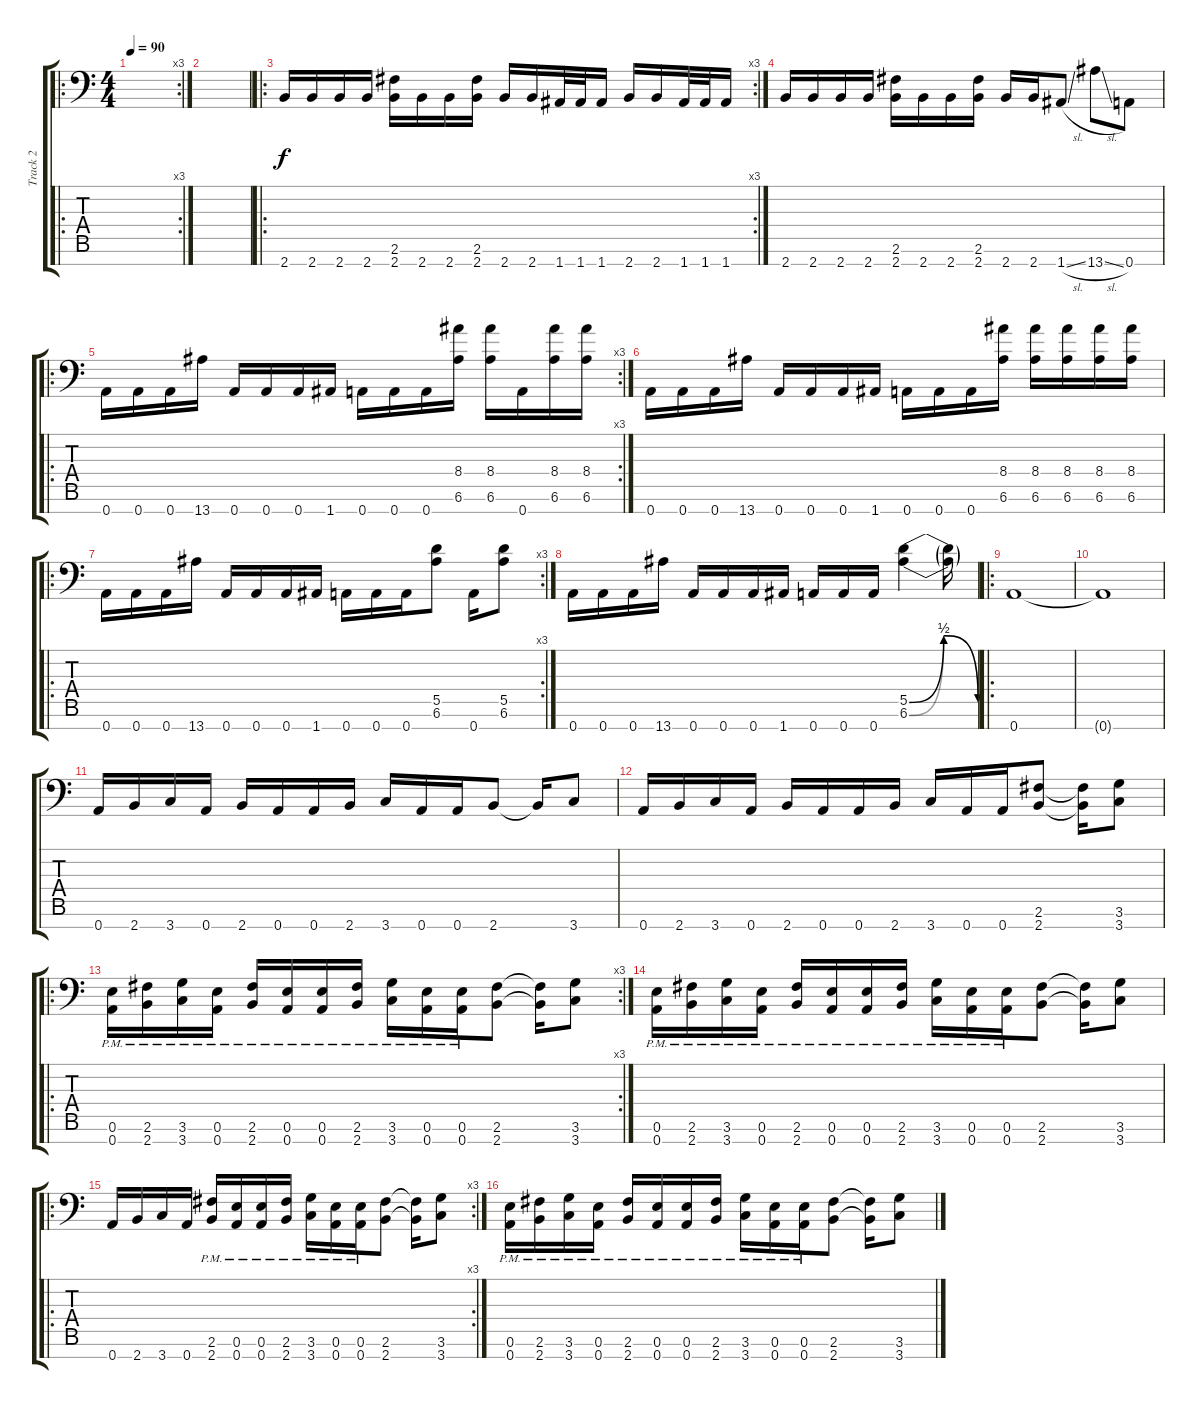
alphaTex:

\track ("Track 2" "Track 2") {instrument distortionguitar}
\staff {score tabs}
\tuning (E4 B3 G3 D3 A2 E2 A1) {hide}
\ro
\rc 3
\ts (4 4)
\tempo 90
\clef f4
\ks c
|
|
\ro
\rc 3
2.7.16 2.7.16 2.7.16 2.7.16 (2.6 2.7).16 2.7.16 2.7.16 (2.6 2.7).16 2.7.16 2.7.16 1.7.32 1.7.32 1.7.16 2.7.16 2.7.16 1.7.32 1.7.32 1.7.16 |
2.7.16 2.7.16 2.7.16 2.7.16 (2.6 2.7).16 2.7.16 2.7.16 (2.6 2.7).16 2.7.16 2.7.16 1.7{sl}.8 13.7{sl}.8 0.7.8 |
\ro
\rc 3
0.7.16 0.7.16 0.7.16 13.7.16 0.7.16 0.7.16 0.7.16 1.7.16 0.7.16 0.7.16 0.7.16 (8.4 6.6).16 (8.4 6.6).16 0.7.16 (8.4 6.6).16 (8.4 6.6).16 |
0.7.16 0.7.16 0.7.16 13.7.16 0.7.16 0.7.16 0.7.16 1.7.16 0.7.16 0.7.16 0.7.16 (8.4 6.6).16 (8.4 6.6).16 (8.4 6.6).16 (8.4 6.6).16 (8.4 6.6).16 |
\ro
\rc 3
0.7.16 0.7.16 0.7.16 13.7.16 0.7.16 0.7.16 0.7.16 1.7.16 0.7.16 0.7.16 0.7.16 (5.5 6.6).8 0.7.16 (5.5 6.6).8 |
0.7.16 0.7.16 0.7.16 13.7.16 0.7.16 0.7.16 0.7.16 1.7.16 0.7.16 0.7.16 0.7.16 (5.5{be (bendrelease 0 0 30 2 30 2 60 0)} 6.6{be (bendrelease 0 0 30 2 30 2 60 0)}).4 (5.5{t} 6.6{t}).16 |
\ro
0.7.1 |
0.7{t}.1 |
0.7.16 2.7.16 3.7.16 0.7.16 2.7.16 0.7.16 0.7.16 2.7.16 3.7.16 0.7.16 0.7.16 2.7.8 2.7{t}.16 3.7.8 |
0.7.16 2.7.16 3.7.16 0.7.16 2.7.16 0.7.16 0.7.16 2.7.16 3.7.16 0.7.16 0.7.16 (2.6 2.7).8 (2.6{t} 2.7{t}).16 (3.6 3.7).8 |
\ro
\rc 3
(0.6{pm} 0.7{pm}).16 (2.6{pm} 2.7{pm}).16 (3.6{pm} 3.7{pm}).16 (0.6{pm} 0.7{pm}).16 (2.6{pm} 2.7{pm}).16 (0.6{pm} 0.7{pm}).16 (0.6{pm} 0.7{pm}).16 (2.6{pm} 2.7{pm}).16 (3.6{pm} 3.7{pm}).16 (0.6{pm} 0.7{pm}).16 (0.6{pm} 0.7{pm}).16 (2.6 2.7).8 (2.6{t} 2.7{t}).16 (3.6 3.7).8 |
(0.6{pm} 0.7{pm}).16 (2.6{pm} 2.7{pm}).16 (3.6{pm} 3.7{pm}).16 (0.6{pm} 0.7{pm}).16 (2.6{pm} 2.7{pm}).16 (0.6{pm} 0.7{pm}).16 (0.6{pm} 0.7{pm}).16 (2.6{pm} 2.7{pm}).16 (3.6{pm} 3.7{pm}).16 (0.6{pm} 0.7{pm}).16 (0.6{pm} 0.7{pm}).16 (2.6 2.7).8 (2.6{t} 2.7{t}).16 (3.6 3.7).8 |
\ro
\rc 3
0.7.16 2.7.16 3.7.16 0.7.16 (2.6{pm} 2.7{pm}).16 (0.6{pm} 0.7{pm}).16 (0.6{pm} 0.7{pm}).16 (2.6{pm} 2.7{pm}).16 (3.6{pm} 3.7{pm}).16 (0.6{pm} 0.7{pm}).16 (0.6{pm} 0.7{pm}).16 (2.6 2.7).8 (2.6{t} 2.7{t}).16 (3.6 3.7).8 |
(0.6{pm} 0.7{pm}).16 (2.6{pm} 2.7{pm}).16 (3.6{pm} 3.7{pm}).16 (0.6{pm} 0.7{pm}).16 (2.6{pm} 2.7{pm}).16 (0.6{pm} 0.7{pm}).16 (0.6{pm} 0.7{pm}).16 (2.6{pm} 2.7{pm}).16 (3.6{pm} 3.7{pm}).16 (0.6{pm} 0.7{pm}).16 (0.6{pm} 0.7{pm}).16 (2.6 2.7).8 (2.6{t} 2.7{t}).16 (3.6 3.7).8
